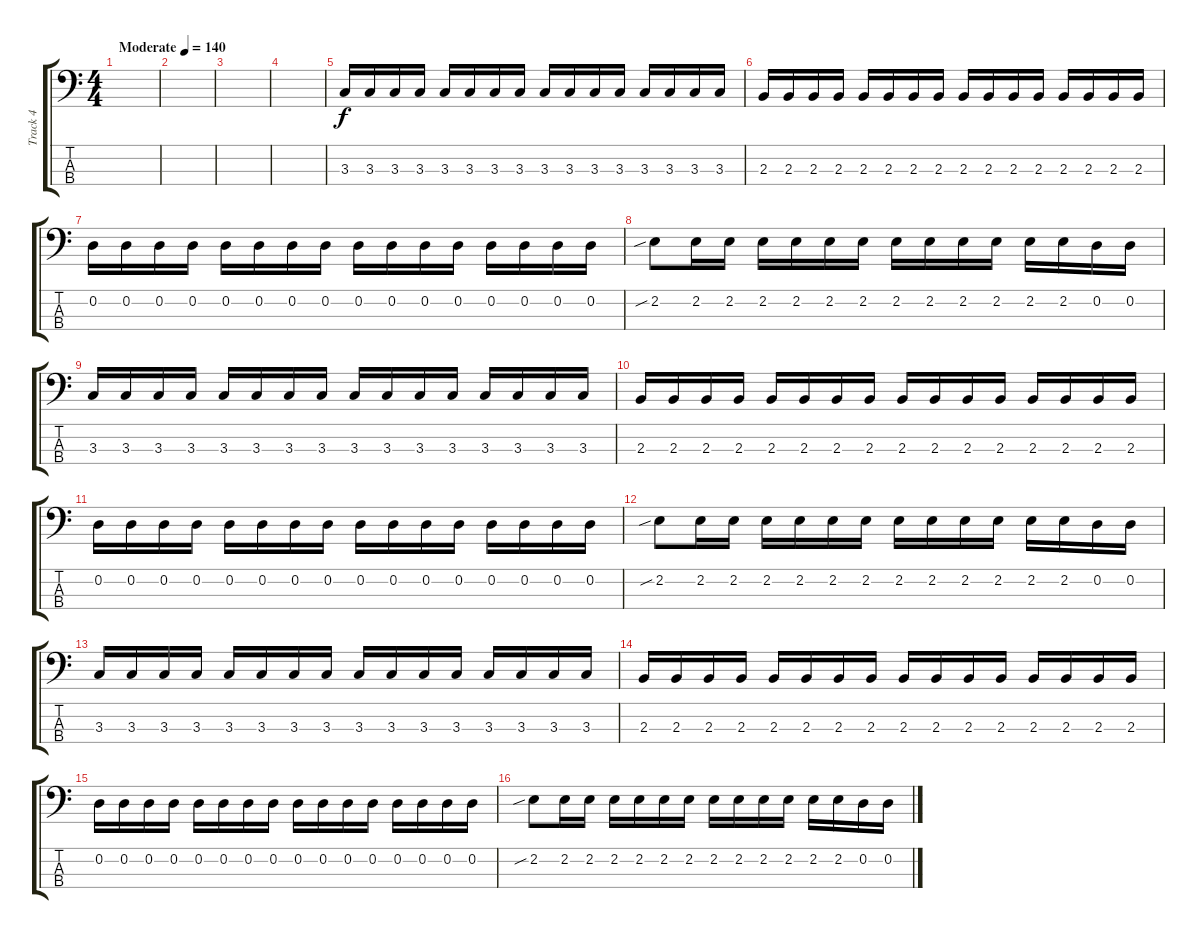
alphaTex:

\track ("Track 4" "Track 4") {instrument electricbassfinger}
\staff {score tabs}
\tuning (G2 D2 A1 E1) {hide}
\ts (4 4)
\tempo (140 "Moderate")
\clef f4
\ks c
|
|
|
|
3.3.16 3.3.16 3.3.16 3.3.16 3.3.16 3.3.16 3.3.16 3.3.16 3.3.16 3.3.16 3.3.16 3.3.16 3.3.16 3.3.16 3.3.16 3.3.16 |
2.3.16 2.3.16 2.3.16 2.3.16 2.3.16 2.3.16 2.3.16 2.3.16 2.3.16 2.3.16 2.3.16 2.3.16 2.3.16 2.3.16 2.3.16 2.3.16 |
0.2.16 0.2.16 0.2.16 0.2.16 0.2.16 0.2.16 0.2.16 0.2.16 0.2.16 0.2.16 0.2.16 0.2.16 0.2.16 0.2.16 0.2.16 0.2.16 |
2.2{sib}.8 2.2.16 2.2.16 2.2.16 2.2.16 2.2.16 2.2.16 2.2.16 2.2.16 2.2.16 2.2.16 2.2.16 2.2.16 0.2.16 0.2.16 |
3.3.16 3.3.16 3.3.16 3.3.16 3.3.16 3.3.16 3.3.16 3.3.16 3.3.16 3.3.16 3.3.16 3.3.16 3.3.16 3.3.16 3.3.16 3.3.16 |
2.3.16 2.3.16 2.3.16 2.3.16 2.3.16 2.3.16 2.3.16 2.3.16 2.3.16 2.3.16 2.3.16 2.3.16 2.3.16 2.3.16 2.3.16 2.3.16 |
0.2.16 0.2.16 0.2.16 0.2.16 0.2.16 0.2.16 0.2.16 0.2.16 0.2.16 0.2.16 0.2.16 0.2.16 0.2.16 0.2.16 0.2.16 0.2.16 |
2.2{sib}.8 2.2.16 2.2.16 2.2.16 2.2.16 2.2.16 2.2.16 2.2.16 2.2.16 2.2.16 2.2.16 2.2.16 2.2.16 0.2.16 0.2.16 |
3.3.16 3.3.16 3.3.16 3.3.16 3.3.16 3.3.16 3.3.16 3.3.16 3.3.16 3.3.16 3.3.16 3.3.16 3.3.16 3.3.16 3.3.16 3.3.16 |
2.3.16 2.3.16 2.3.16 2.3.16 2.3.16 2.3.16 2.3.16 2.3.16 2.3.16 2.3.16 2.3.16 2.3.16 2.3.16 2.3.16 2.3.16 2.3.16 |
0.2.16 0.2.16 0.2.16 0.2.16 0.2.16 0.2.16 0.2.16 0.2.16 0.2.16 0.2.16 0.2.16 0.2.16 0.2.16 0.2.16 0.2.16 0.2.16 |
2.2{sib}.8 2.2.16 2.2.16 2.2.16 2.2.16 2.2.16 2.2.16 2.2.16 2.2.16 2.2.16 2.2.16 2.2.16 2.2.16 0.2.16 0.2.16
